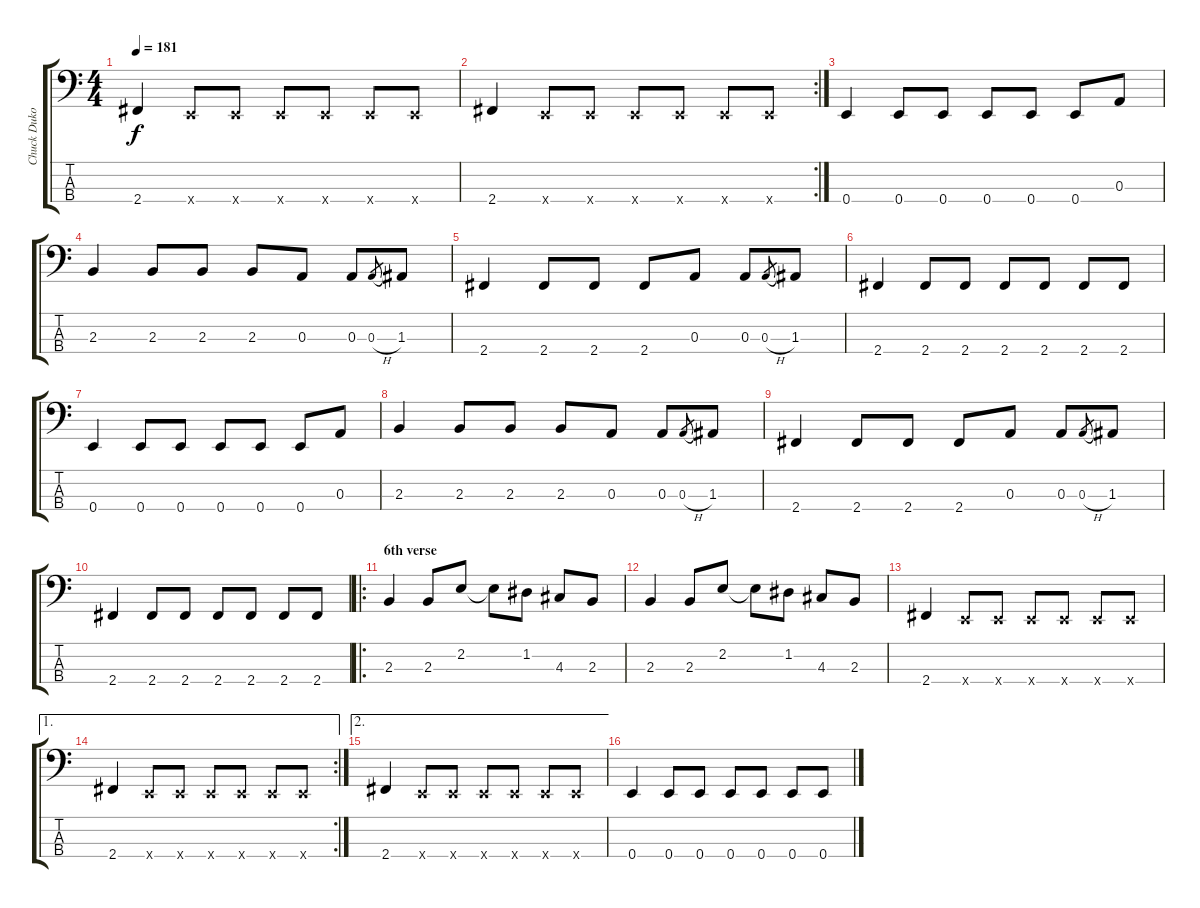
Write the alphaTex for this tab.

\track ("Chuck Dukowski - Bass" "Chuck Duko") {instrument electricbasspick}
\staff {score tabs}
\tuning (G2 D2 A1 E1) {hide}
\ts (4 4)
\tempo 181
\clef f4
\ks c
2.4.4{dy f} 0.4{x}.8 0.4{x}.8 0.4{x}.8 0.4{x}.8 0.4{x}.8 0.4{x}.8 |
\rc 2
2.4.4 0.4{x}.8 0.4{x}.8 0.4{x}.8 0.4{x}.8 0.4{x}.8 0.4{x}.8 |
0.4.4 0.4.8 0.4.8 0.4.8 0.4.8 0.4.8 0.3.8 |
2.3.4 2.3.8 2.3.8 2.3.8 0.3.8 0.3.8 0.3{h}.8{gr} 1.3.8 |
2.4.4 2.4.8 2.4.8 2.4.8 0.3.8 0.3.8 0.3{h}.8{gr} 1.3.8 |
2.4.4 2.4.8 2.4.8 2.4.8 2.4.8 2.4.8 2.4.8 |
0.4.4 0.4.8 0.4.8 0.4.8 0.4.8 0.4.8 0.3.8 |
2.3.4 2.3.8 2.3.8 2.3.8 0.3.8 0.3.8 0.3{h}.8{gr} 1.3.8 |
2.4.4 2.4.8 2.4.8 2.4.8 0.3.8 0.3.8 0.3{h}.8{gr} 1.3.8 |
2.4.4 2.4.8 2.4.8 2.4.8 2.4.8 2.4.8 2.4.8 |
\ro
\section ("" "6th verse")
2.3.4 2.3.8 2.2.8 2.2{t}.8 1.2.8 4.3.8 2.3.8 |
2.3.4 2.3.8 2.2.8 2.2{t}.8 1.2.8 4.3.8 2.3.8 |
2.4.4 0.4{x}.8 0.4{x}.8 0.4{x}.8 0.4{x}.8 0.4{x}.8 0.4{x}.8 |
\ae 1
\rc 2
2.4.4 0.4{x}.8 0.4{x}.8 0.4{x}.8 0.4{x}.8 0.4{x}.8 0.4{x}.8 |
\ae 2
2.4.4 0.4{x}.8 0.4{x}.8 0.4{x}.8 0.4{x}.8 0.4{x}.8 0.4{x}.8 |
0.4.4 0.4.8 0.4.8 0.4.8 0.4.8 0.4.8 0.4.8
